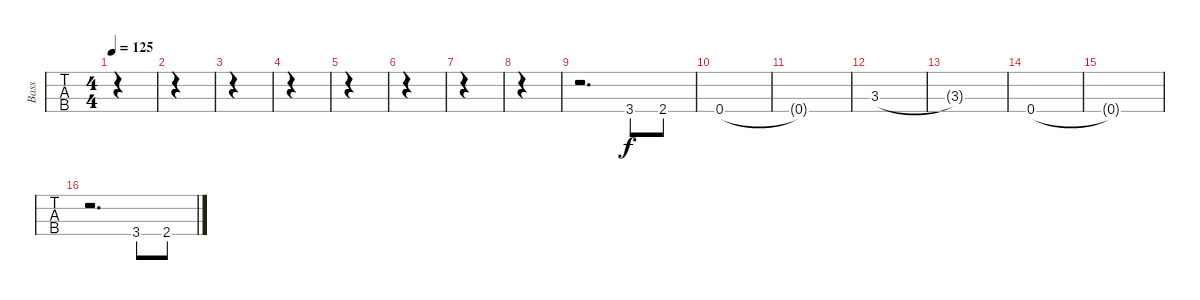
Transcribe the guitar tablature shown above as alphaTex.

\track ("Bass" "Bass") {instrument electricbassfinger}
\staff {tabs}
\tuning (Gb2 Db2 Ab1 Eb1) {hide}
\ts (4 4)
\tempo 125
\clef f4
\ks c
|
|
|
|
|
|
|
|
r.2{d} 3.4.8 2.4.8 |
0.4.1 |
0.4{t}.1 |
3.3.1 |
3.3{t}.1 |
0.4.1 |
0.4{t}.1 |
r.2{d} 3.4.8 2.4.8
